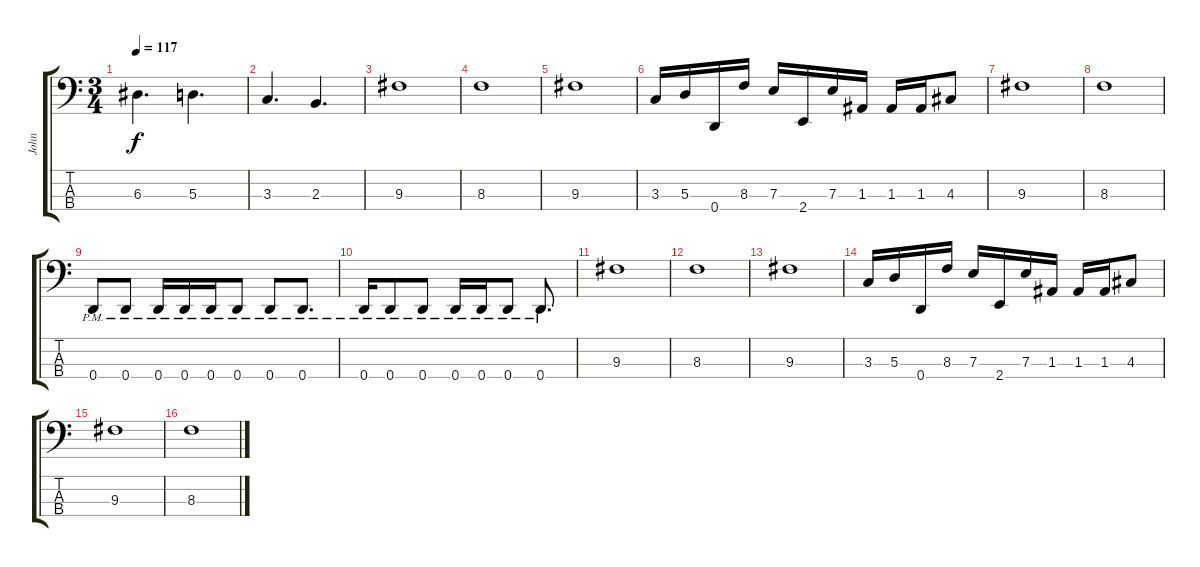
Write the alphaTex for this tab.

\track ("John" "John") {instrument electricbasspick}
\staff {score tabs}
\tuning (G2 D2 A1 D1) {hide}
\ts (3 4)
\tempo 117
\clef f4
\ks c
6.3.4{d dy f} 5.3.4{d} |
3.3.4{d} 2.3.4{d} |
9.3.1 |
8.3.1 |
9.3.1 |
3.3.16 5.3.16 0.4.16 8.3.16 7.3.16 2.4.16 7.3.16 1.3.16 1.3.16 1.3.16 4.3.8 |
9.3.1 |
8.3.1 |
0.4{pm}.8 0.4{pm}.8 0.4{pm}.16 0.4{pm}.16 0.4{pm}.16 0.4{pm}.8 0.4{pm}.8 0.4{pm}.8{d} |
0.4{pm}.16 0.4{pm}.8 0.4{pm}.8 0.4{pm}.16 0.4{pm}.16 0.4{pm}.8 0.4{pm}.8{d} |
9.3.1 |
8.3.1 |
9.3.1 |
3.3.16 5.3.16 0.4.16 8.3.16 7.3.16 2.4.16 7.3.16 1.3.16 1.3.16 1.3.16 4.3.8 |
9.3.1 |
8.3.1
